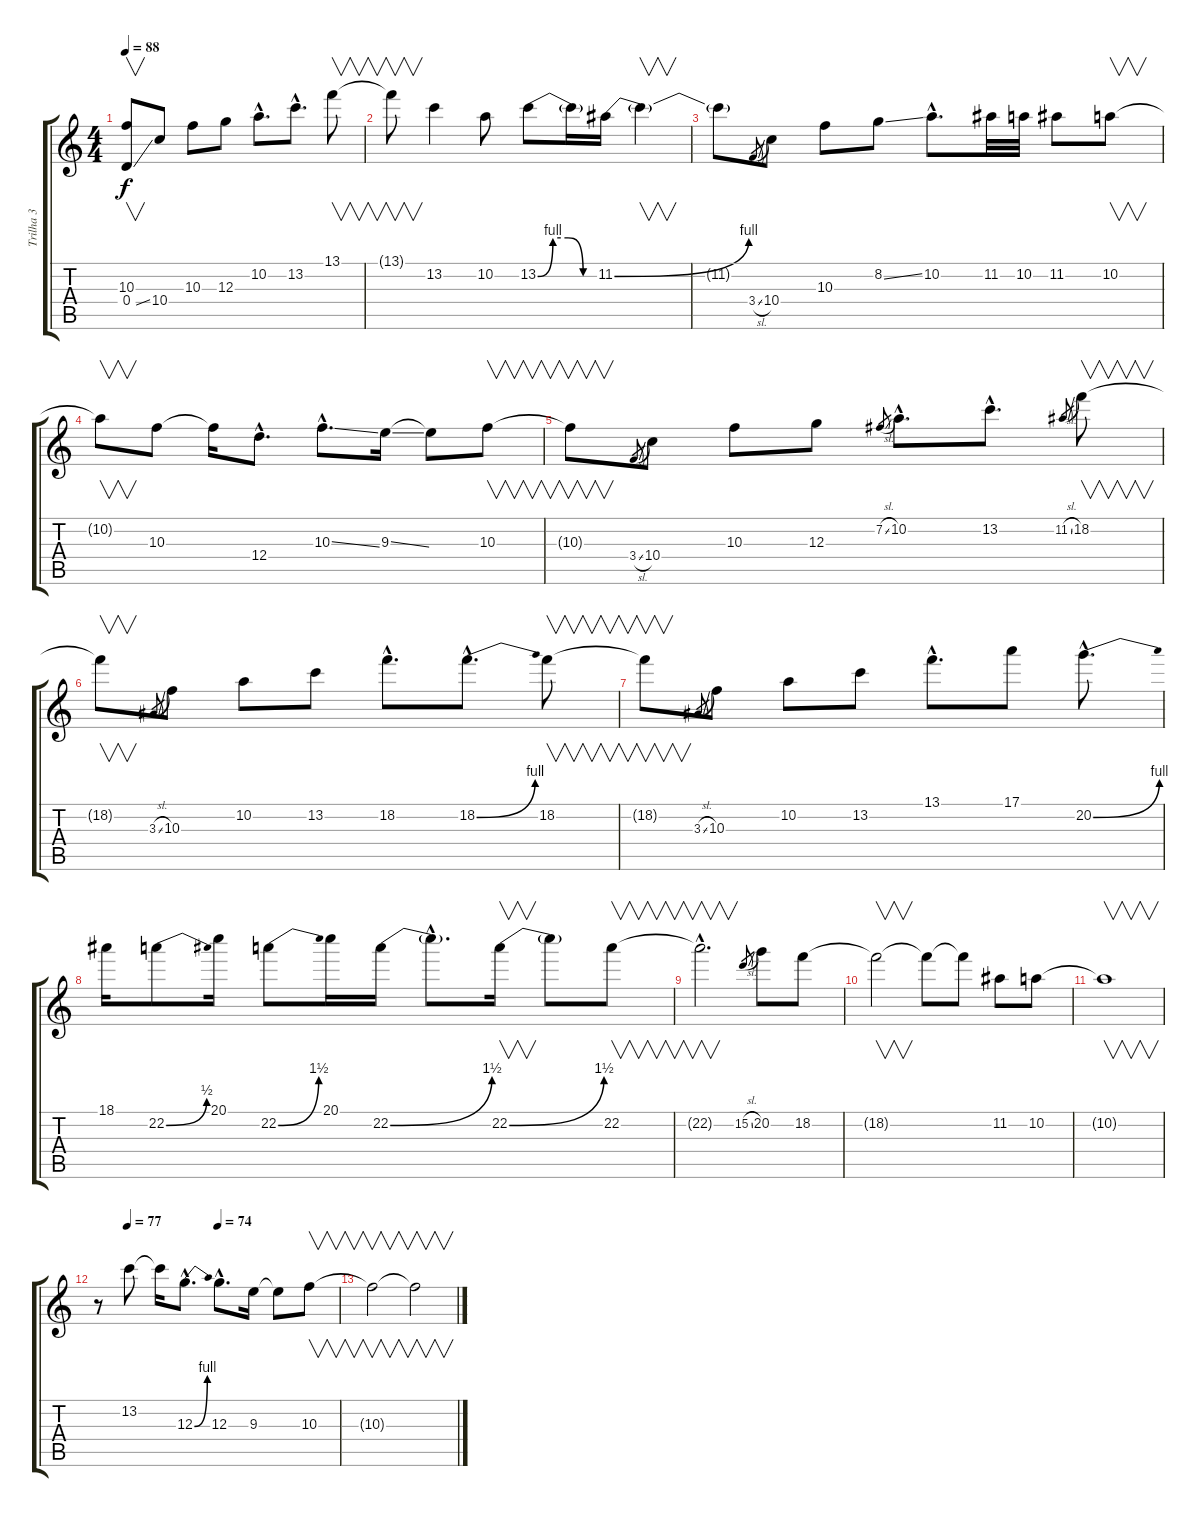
\track ("Trilha 3" "Trilha 3") {instrument electricguitarclean}
\staff {score tabs}
\tuning (E4 B3 G3 D3 A2 C2) {hide}
\ts (4 4)
\tempo 88
\clef g2
\ks c
(10.3{t} 0.4{ss}).8{v dy f} 10.4.8 10.3.8 12.3.8 10.2{hac}.8{d} 13.2{hac}.8{d} 13.1.8{v} |
13.1{t}.8{v} 13.2.4 10.2.8 13.2{be (custom 0 0 15 4 30 4 45 0 60 0)}.8 13.2{t}.16 11.2{be (bend 0 0 60 4)}.16 11.2{t}.4{v} |
11.2{t}.8 3.4{sl}.8{gr} 10.4.8 10.3.8 8.2{ss}.8 10.2{hac}.8{d} 11.2.32 10.2.32 11.2.8 10.2.8{v} |
10.2{t}.8{v} 10.3.8 10.3{t}.16 12.4{hac}.8{d} 10.3{ss hac}.8{d} 9.3{ss}.16 9.3{t}.8 10.3.8{v} |
10.3{t}.8{v} 3.4{sl}.8{gr} 10.4.8 10.3.8 12.3.8 7.2{sl}.8{gr} 10.2{hac}.8{d} 13.2{hac}.8{d} 11.2{sl}.8{gr} 18.2.8{v} |
18.2{t}.8{v} 3.3{sl}.8{gr} 10.3.8 10.2.8 13.2.8 18.2{hac}.8{d} 18.2{be (bend 0 0 60 4) hac}.8{d} 18.2.8{v} |
18.2{t}.8{v} 3.3{sl}.8{gr} 10.3.8 10.2.8 13.2.8 13.1{hac}.8{d} 17.1.8 20.2{be (bend 0 0 60 4) hac}.8{d} |
18.1.16 22.2{be (bend 0 0 60 2)}.8 20.1.16 22.2{be (bend 0 0 60 6)}.8 20.1.16 22.2{be (bend 0 0 60 6)}.16 22.2{hac t}.8{d} 22.2{be (bend 0 0 60 6)}.16{v} 22.2{t}.8 22.2.8{v} |
22.2{hac t}.2{v d} 15.2{sl}.8{gr} 20.2.8 18.2.8 |
18.2{t}.2{v} 18.2{t}.8 18.2{t}.8 11.2.8 10.2.8 |
10.2{t}.1{v} |
\tempo (77 0.125)
\tempo (74 0.5)
r.8 13.2.8 13.2{t}.16 12.3{be (bend 0 0 60 4) hac}.8{d} 12.3{hac}.8{d} 9.3.16 9.3{t}.8 10.3.8{v} |
10.3{t}.2{v} 10.3{t}.2{v}
